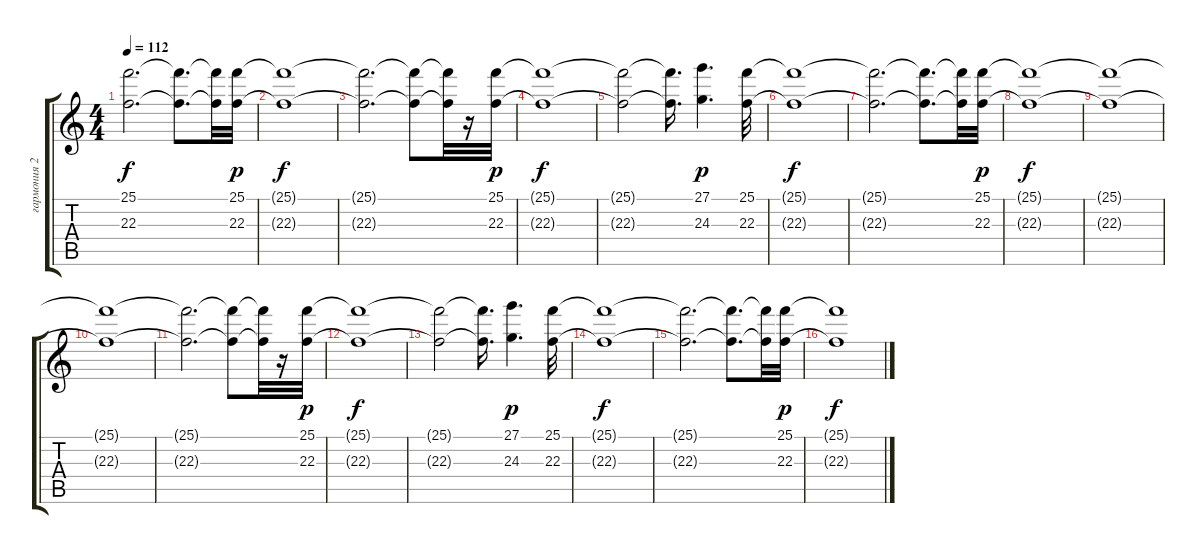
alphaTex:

\track ("гармония 2" "гармония 2") {instrument stringensemble1}
\staff {score tabs}
\tuning (E4 B3 G3 D3 A2 E2) {hide}
\ts (4 4)
\tempo 112
\clef g2
\ks c
(25.1{t} 22.3{t}).2{d dy f} (25.1{t} 22.3{t}).8{d} (25.1{t} 22.3{t}).32 (25.1 22.3).32{dy p} |
(25.1{t} 22.3{t}).1{dy f} |
(25.1{t} 22.3{t}).2{d} (25.1{t} 22.3{t}).8 (25.1{t} 22.3{t}).32 r.16 (25.1 22.3).32{dy p} |
(25.1{t} 22.3{t}).1{dy f} |
(25.1{t} 22.3{t}).2 (25.1{t} 22.3{t}).16{d} (27.1 24.3).4{d dy p} (25.1 22.3).32 |
(25.1{t} 22.3{t}).1{dy f} |
(25.1{t} 22.3{t}).2{d} (25.1{t} 22.3{t}).8{d} (25.1{t} 22.3{t}).32 (25.1 22.3).32{dy p} |
(25.1{t} 22.3{t}).1{dy f} |
(25.1{t} 22.3{t}).1 |
(25.1{t} 22.3{t}).1 |
(25.1{t} 22.3{t}).2{d} (25.1{t} 22.3{t}).8 (25.1{t} 22.3{t}).32 r.16 (25.1 22.3).32{dy p} |
(25.1{t} 22.3{t}).1{dy f} |
(25.1{t} 22.3{t}).2 (25.1{t} 22.3{t}).16{d} (27.1 24.3).4{d dy p} (25.1 22.3).32 |
(25.1{t} 22.3{t}).1{dy f} |
(25.1{t} 22.3{t}).2{d} (25.1{t} 22.3{t}).8{d} (25.1{t} 22.3{t}).32 (25.1 22.3).32{dy p} |
(25.1{t} 22.3{t}).1{dy f}
